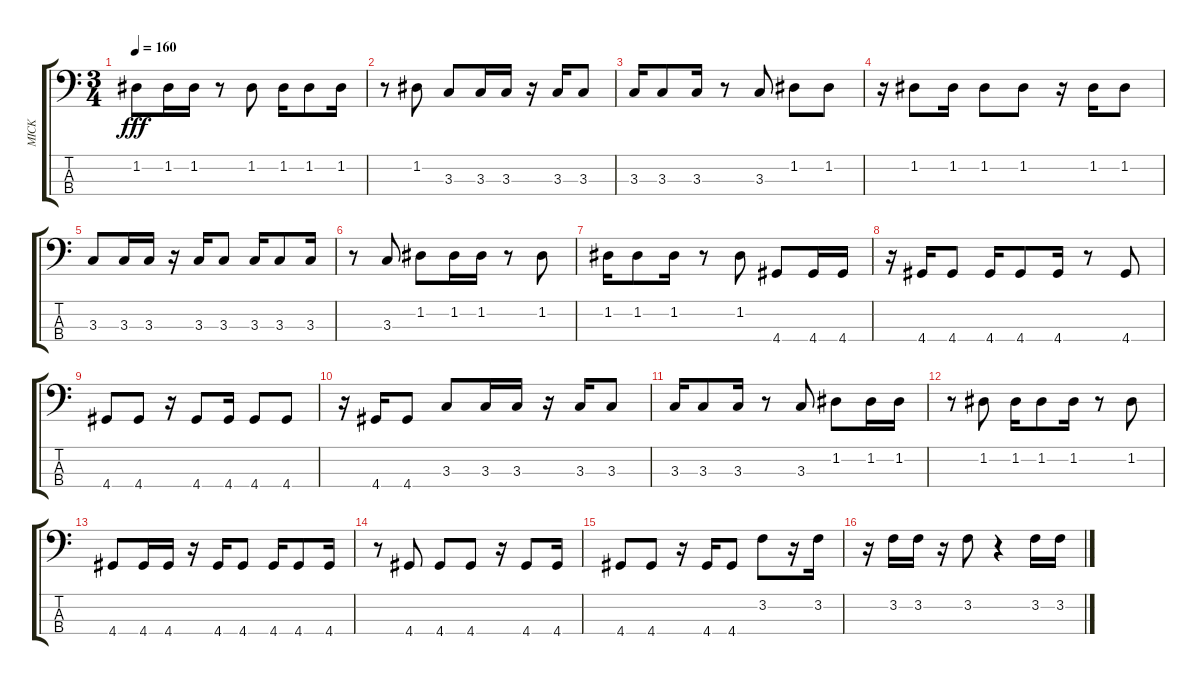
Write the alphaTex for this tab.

\track ("MICK" "MICK") {instrument distortionguitar}
\staff {score tabs}
\tuning (G2 D2 A1 E1) {hide}
\ts (3 4)
\tempo 160
\clef f4
\ks c
1.2.8{dy fff} 1.2.16 1.2.16 r.8 1.2.8 1.2.16 1.2.8 1.2.16 |
r.8 1.2.8 3.3.8 3.3.16 3.3.16 r.16 3.3.16 3.3.8 |
3.3.16 3.3.8 3.3.16 r.8 3.3.8 1.2.8 1.2.8 |
r.16 1.2.8 1.2.16 1.2.8 1.2.8 r.16 1.2.16 1.2.8 |
3.3.8 3.3.16 3.3.16 r.16 3.3.16 3.3.8 3.3.16 3.3.8 3.3.16 |
r.8 3.3.8 1.2.8 1.2.16 1.2.16 r.8 1.2.8 |
1.2.16 1.2.8 1.2.16 r.8 1.2.8 4.4.8 4.4.16 4.4.16 |
r.16 4.4.16 4.4.8 4.4.16 4.4.8 4.4.16 r.8 4.4.8 |
4.4.8 4.4.8 r.16 4.4.8 4.4.16 4.4.8 4.4.8 |
r.16 4.4.16 4.4.8 3.3.8 3.3.16 3.3.16 r.16 3.3.16 3.3.8 |
3.3.16 3.3.8 3.3.16 r.8 3.3.8 1.2.8 1.2.16 1.2.16 |
r.8 1.2.8 1.2.16 1.2.8 1.2.16 r.8 1.2.8 |
4.4.8 4.4.16 4.4.16 r.16 4.4.16 4.4.8 4.4.16 4.4.8 4.4.16 |
r.8 4.4.8 4.4.8 4.4.8 r.16 4.4.8 4.4.16 |
4.4.8 4.4.8 r.16 4.4.16 4.4.8 3.2.8 r.16 3.2.16 |
r.16 3.2.16 3.2.16 r.16 3.2.8 r.4 3.2.16 3.2.16
